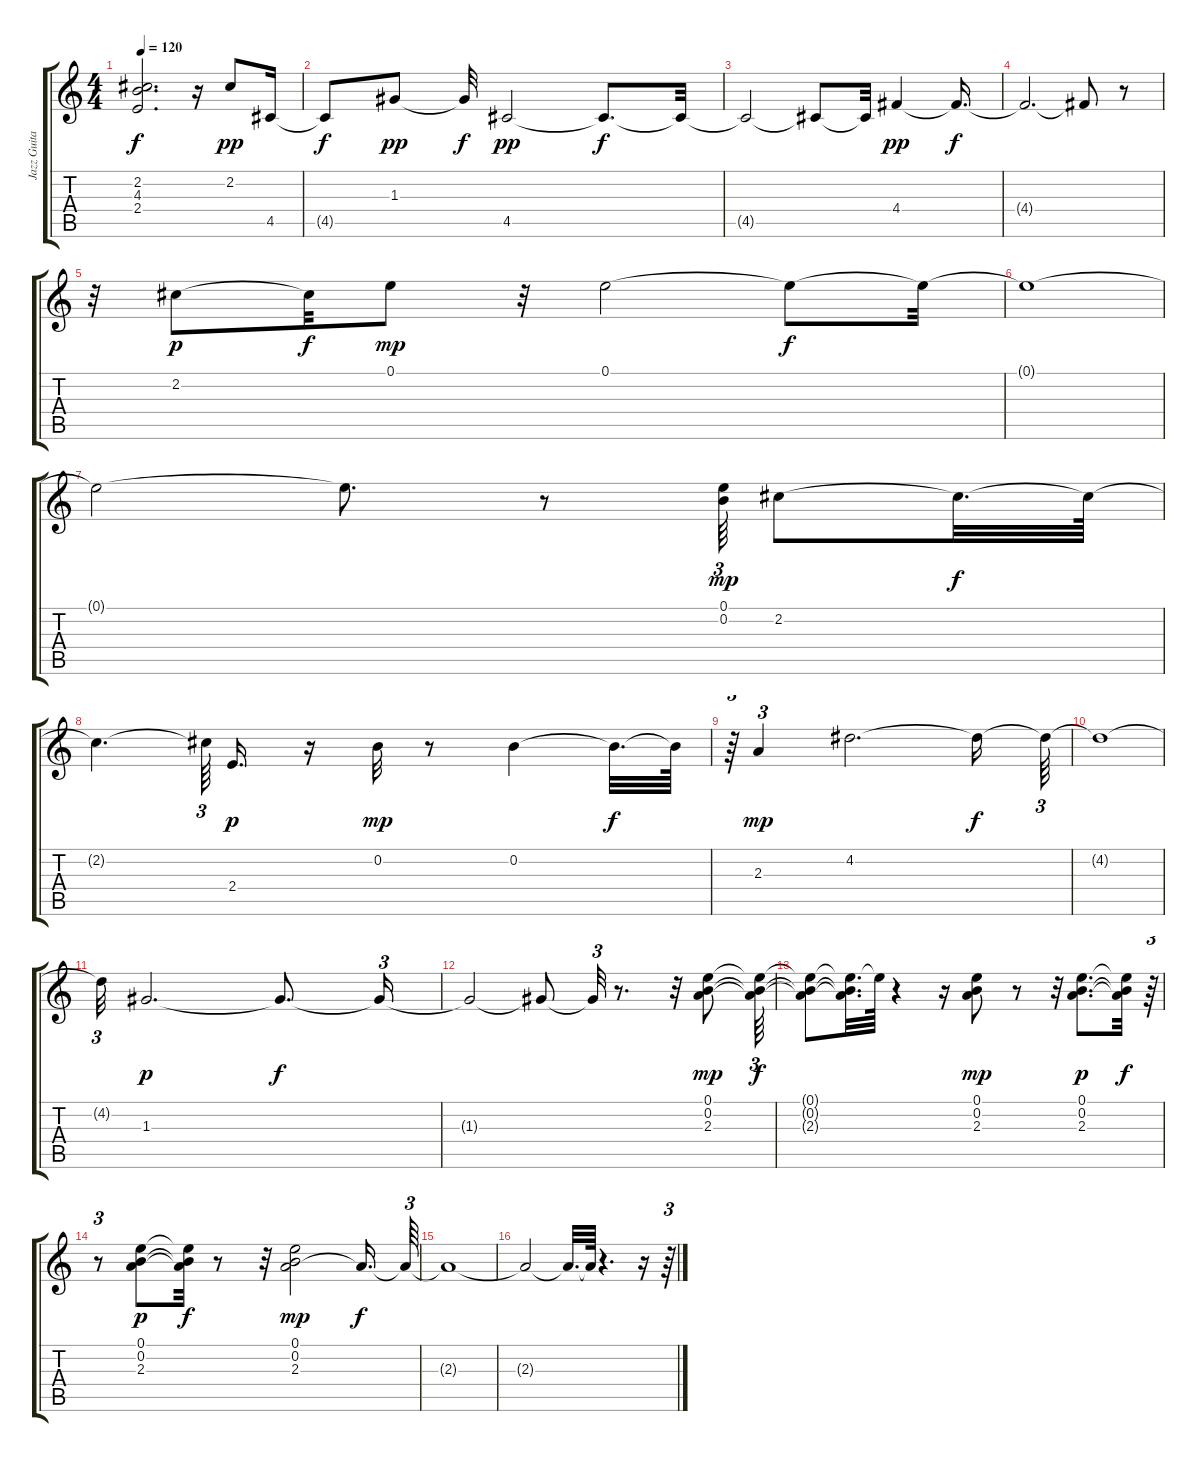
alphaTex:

\track ("Jazz Guitar" "Jazz Guita") {instrument electricguitarjazz}
\staff {score tabs}
\tuning (E4 B3 G3 D3 A2 E2) {hide}
\ts (4 4)
\tempo 120
\clef g2
\ks c
(2.2{t} 4.3{t} 2.4{t}).2{d dy f} r.16 2.2.8{dy pp} 4.5.16 |
4.5{t}.8{dy f} 1.3.8{dy pp} 1.3{t}.32{dy f} 4.5.2{dy pp} 4.5{t}.8{d dy f} 4.5{t}.32 |
4.5{t}.2 4.5{t}.8 4.5{t}.32 4.4.4{dy pp} 4.4{t}.16{d dy f} |
4.4{t}.2{d} 4.4{t}.8 r.8 |
r.32 2.2.8{dy p} 2.2{t}.32{dy f} 0.1.8{dy mp} r.32 0.1.2 0.1{t}.8{dy f} 0.1{t}.32 |
0.1{t}.1 |
0.1{t}.2 0.1{t}.8{d} r.8 (0.1 0.2).64{tu (3 2) dy mp} 2.2.8 2.2{t}.32{d dy f} 2.2{t}.64 |
2.2{t}.4{d} 2.2{t}.64{tu (3 2)} 2.4.16{d dy p} r.16 0.2.32{dy mp} r.8 0.2.4 0.2{t}.32{d dy f} 0.2{t}.64 |
r.64{tu (3 2)} 2.3.4{tu (3 2) dy mp} 4.2.2{d} 4.2{t}.16{dy f} 4.2{t}.64{tu (3 2)} |
4.2{t}.1 |
4.2{t}.32{tu (3 2)} 1.3.2{d dy p} 1.3{t}.8{d dy f} 1.3{t}.16{tu (3 2)} |
1.3{t}.2 1.3{t}.8 1.3{t}.32{tu (3 2)} r.8{d} r.32 (0.1 0.2 2.3).8{dy mp} (0.1{t} 0.2{t} 2.3{t}).64{tu (3 2) dy f} |
(0.1{t} 0.2{t} 2.3{t}).8 (0.1{t} 0.2{t} 2.3{t}).32{d} 0.1{t}.64 r.4 r.16 (0.1 0.2 2.3).8{dy mp} r.8 r.32 (0.1 0.2 2.3).8{d dy p} (0.1{t} 0.2{t} 2.3{t}).32{dy f} r.64{tu (3 2)} |
r.8{tu (3 2)} (0.1 0.2 2.3).8{dy p} (0.1{t} 0.2{t} 2.3{t}).32{dy f} r.8 r.32 (0.1 0.2 2.3).2{dy mp} 2.3{t}.16{d dy f} 2.3{t}.64{tu (3 2)} |
2.3{t}.1 |
2.3{t}.2 2.3{t}.32{d} 2.3{t}.64 r.4{d} r.16 r.64{tu (3 2)}
